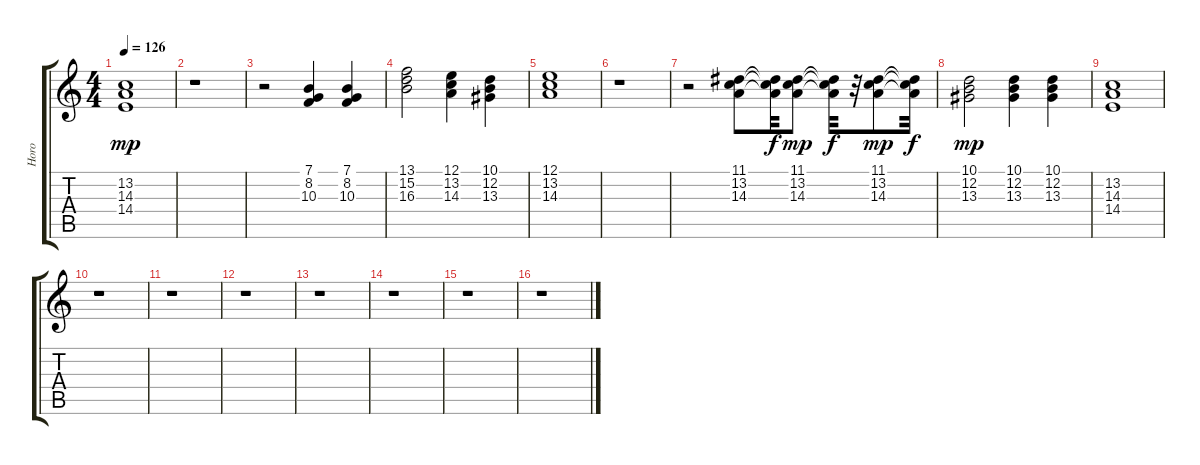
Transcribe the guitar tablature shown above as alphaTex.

\track ("Horo" "Horo") {instrument oboe}
\staff {score tabs}
\tuning (E4 B3 G3 D3 A2 E2) {hide}
\ts (4 4)
\tempo 126
\clef g2
\ks c
(13.2 14.3 14.4).1{dy mp} |
r.1 |
r.2 (7.1 8.2 10.3).4 (7.1 8.2 10.3).4 |
(13.1 15.2 16.3).2 (12.1 13.2 14.3).4 (10.1 12.2 13.3).4 |
(12.1 13.2 14.3).1 |
r.1 |
r.2 (11.1 13.2 14.3).8 (11.1{t} 13.2{t} 14.3{t}).32{dy f} (11.1 13.2 14.3).8{dy mp} (11.1{t} 13.2{t} 14.3{t}).32{dy f} r.32 (11.1 13.2 14.3).8{dy mp} (11.1{t} 13.2{t} 14.3{t}).32{dy f} |
(10.1 12.2 13.3).2{dy mp} (10.1 12.2 13.3).4 (10.1 12.2 13.3).4 |
(13.2 14.3 14.4).1 |
r.1 |
r.1 |
r.1 |
r.1 |
r.1 |
r.1 |
r.1
